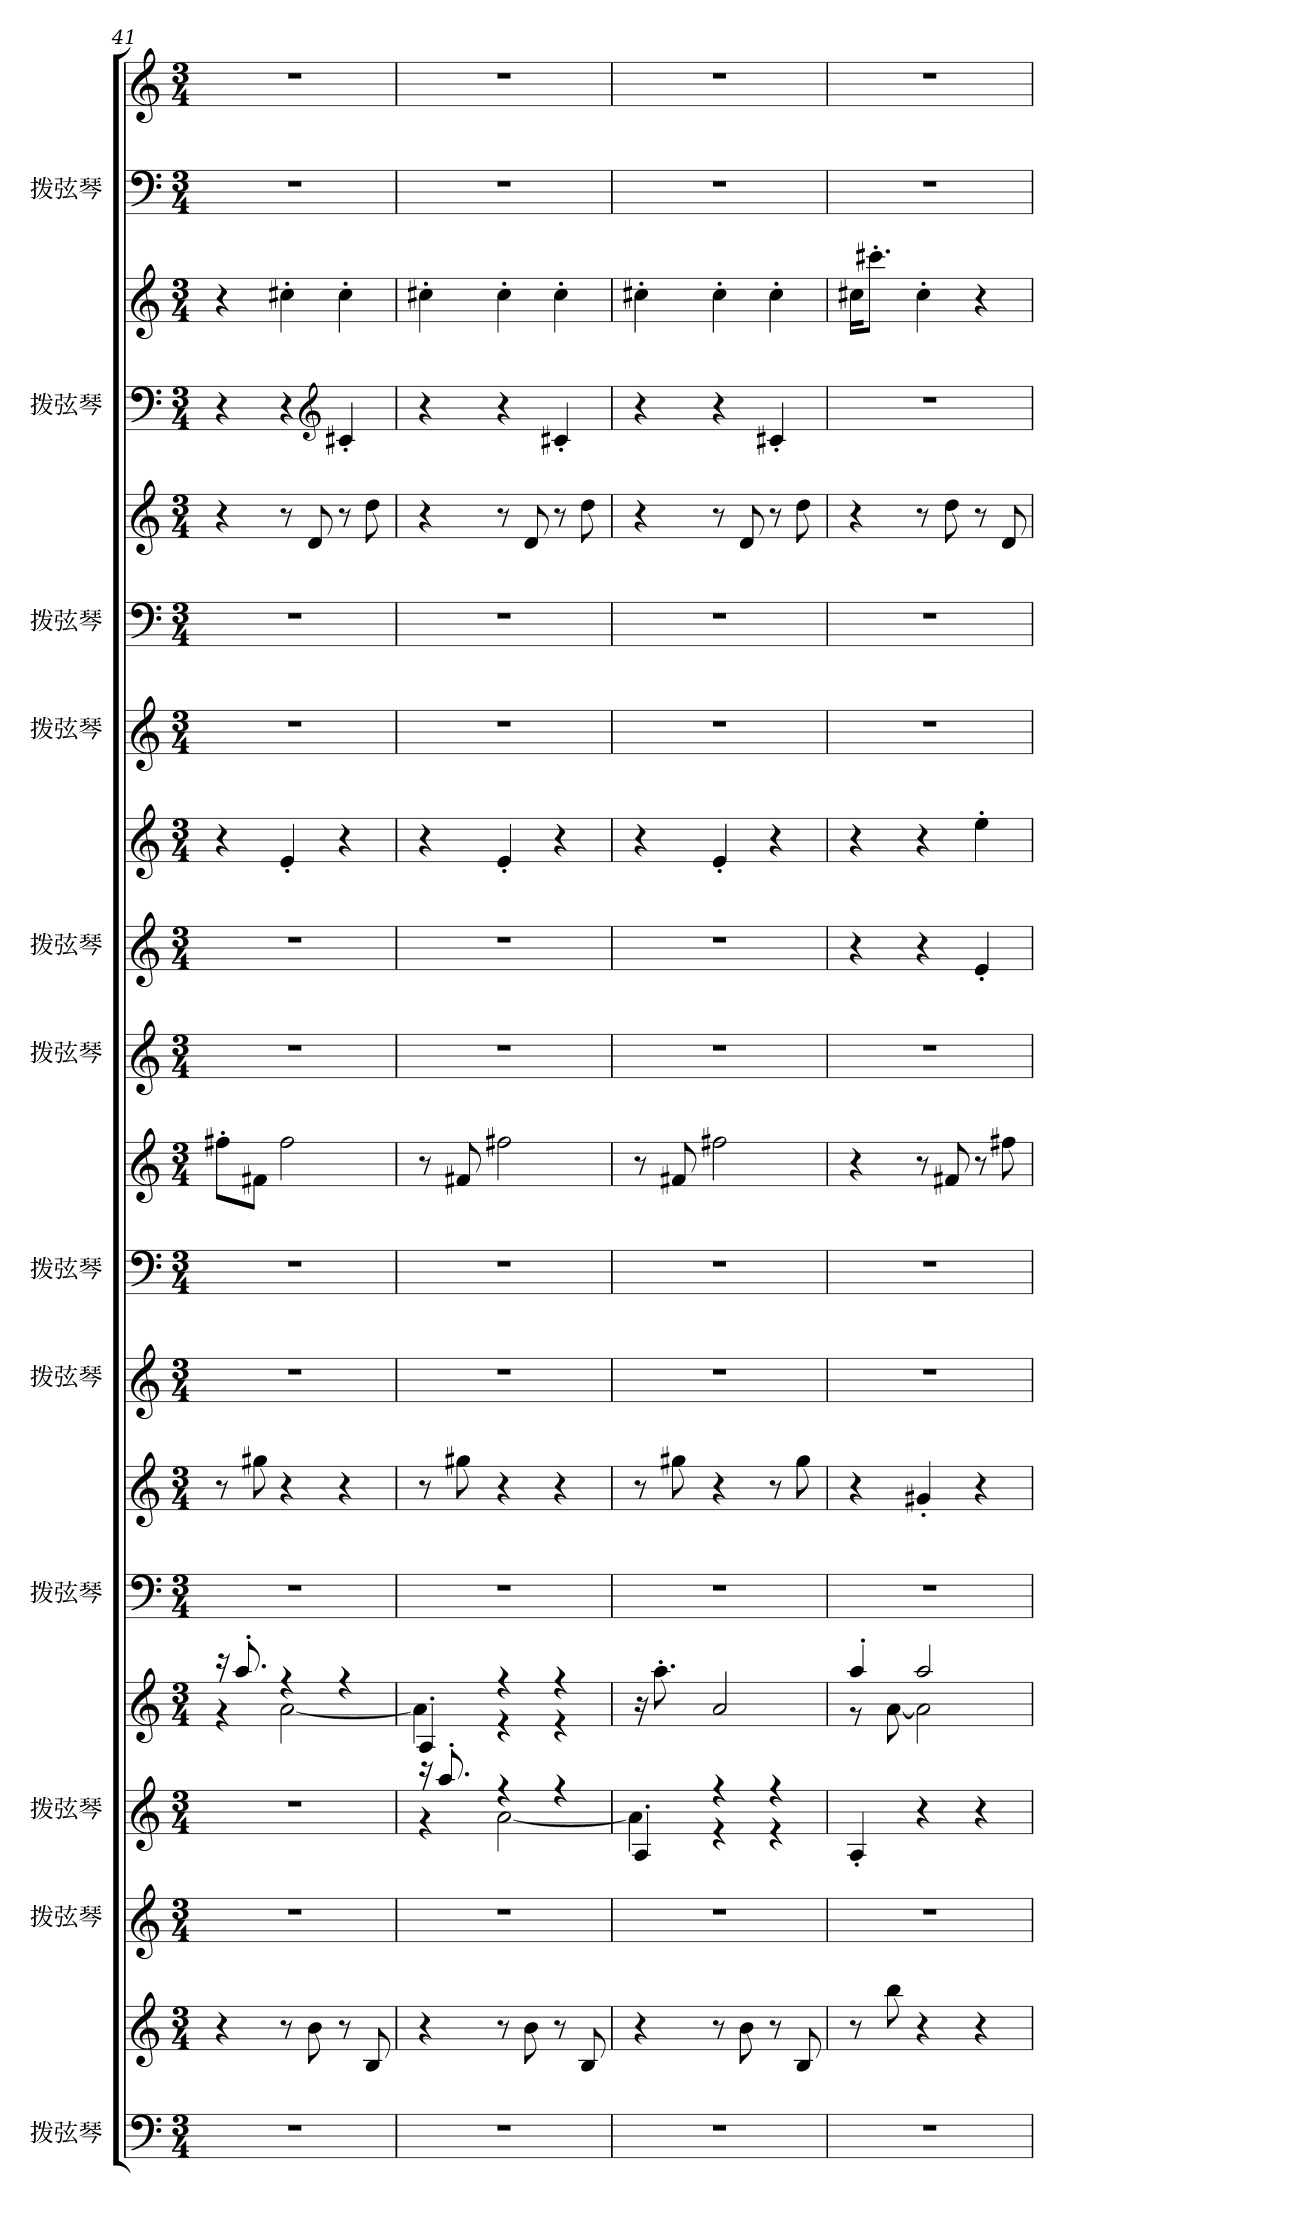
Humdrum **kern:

**kern	**kern	**kern	**kern	**kern	**kern	**kern	**kern	**kern	**kern	**kern	**kern	**kern	**kern	**kern	**kern	**kern	**kern	**kern	**kern
*part12	*part12	*part11	*part10	*part10	*part9	*part9	*part8	*part7	*part7	*part6	*part5	*part5	*part4	*part3	*part3	*part2	*part2	*part1	*part1
*staff20	*staff19	*staff18	*staff17	*staff16	*staff15	*staff14	*staff13	*staff12	*staff11	*staff10	*staff9	*staff8	*staff7	*staff6	*staff5	*staff4	*staff3	*staff2	*staff1
*I"拨弦琴	*	*I"拨弦琴	*I"拨弦琴	*	*I"拨弦琴	*	*I"拨弦琴	*I"拨弦琴	*	*I"拨弦琴	*I"拨弦琴	*	*I"拨弦琴	*I"拨弦琴	*	*I"拨弦琴	*	*I"拨弦琴	*
*clefF4	*clefG2	*clefG2	*clefG2	*clefG2	*clefF4	*clefG2	*clefG2	*clefF4	*clefG2	*clefG2	*clefG2	*clefG2	*clefG2	*clefF4	*clefG2	*clefF4	*clefG2	*clefF4	*clefG2
*k[]	*k[]	*k[]	*k[]	*k[]	*k[]	*k[]	*k[]	*k[]	*k[]	*k[]	*k[]	*k[]	*k[]	*k[]	*k[]	*k[]	*k[]	*k[]	*k[]
*M3/4	*M3/4	*M3/4	*M3/4	*M3/4	*M3/4	*M3/4	*M3/4	*M3/4	*M3/4	*M3/4	*M3/4	*M3/4	*M3/4	*M3/4	*M3/4	*M3/4	*M3/4	*M3/4	*M3/4
=41	=41	=41	=41	=41	=41	=41	=41	=41	=41	=41	=41	=41	=41	=41	=41	=41	=41	=41	=41
*	*	*	*	*^	*	*	*	*	*	*	*	*	*	*	*	*	*	*	*
2.r	4r	2.r	2.r	16r	4r	2.r	8r	2.r	2.r	8ff#X'\L	2.r	2.r	4r	2.r	2.r	4r	4r	4r	2.r	2.r
.	.	.	.	8.aa'/	.	.	.	.	.	.	.	.	.	.	.	.	.	.	.	.
.	.	.	.	.	.	.	8gg#X\	.	.	8f#X\J	.	.	.	.	.	.	.	.	.	.
.	8r	.	.	4r	[2a\	.	4r	.	.	2ff#\	.	.	4e'/	.	.	8r	4r	4cc#X'\	.	.
.	8b\	.	.	.	.	.	.	.	.	.	.	.	.	.	.	8d/	.	.	.	.
*	*	*	*	*	*	*	*	*	*	*	*	*	*	*	*	*	*clefG2	*	*	*
.	8r	.	.	4r	.	.	4r	.	.	.	.	.	4r	.	.	8r	4c#X'/	4cc#'\	.	.
.	8B/	.	.	.	.	.	.	.	.	.	.	.	.	.	.	8dd\	.	.	.	.
=42	=42	=42	=42	=42	=42	=42	=42	=42	=42	=42	=42	=42	=42	=42	=42	=42	=42	=42	=42	=42
*	*	*	*^	*	*	*	*	*	*	*	*	*	*	*	*	*	*	*	*	*
2.r	4r	2.r	16r	4r	4A'/	4a\]	2.r	8r	2.r	2.r	8r	2.r	2.r	4r	2.r	2.r	4r	4r	4cc#X'\	2.r	2.r
.	.	.	8.aa'/	.	.	.	.	.	.	.	.	.	.	.	.	.	.	.	.	.	.
.	.	.	.	.	.	.	.	8gg#X\	.	.	8f#X/	.	.	.	.	.	.	.	.	.	.
.	8r	.	4r	[2a\	4r	4r	.	4r	.	.	2ff#X\	.	.	4e'/	.	.	8r	4r	4cc#'\	.	.
.	8b\	.	.	.	.	.	.	.	.	.	.	.	.	.	.	.	8d/	.	.	.	.
.	8r	.	4r	.	4r	4r	.	4r	.	.	.	.	.	4r	.	.	8r	4c#X'/	4cc#'\	.	.
.	8B/	.	.	.	.	.	.	.	.	.	.	.	.	.	.	.	8dd\	.	.	.	.
*	*	*	*	*	*v	*v	*	*	*	*	*	*	*	*	*	*	*	*	*	*	*
=43	=43	=43	=43	=43	=43	=43	=43	=43	=43	=43	=43	=43	=43	=43	=43	=43	=43	=43	=43	=43
2.r	4r	2.r	4A'/	4a\]	16r	2.r	8r	2.r	2.r	8r	2.r	2.r	4r	2.r	2.r	4r	4r	4cc#X'\	2.r	2.r
.	.	.	.	.	8.aa'\	.	.	.	.	.	.	.	.	.	.	.	.	.	.	.
.	.	.	.	.	.	.	8gg#X\	.	.	8f#X/	.	.	.	.	.	.	.	.	.	.
.	8r	.	4r	4r	2a/	.	4r	.	.	2ff#X\	.	.	4e'/	.	.	8r	4r	4cc#'\	.	.
.	8b\	.	.	.	.	.	.	.	.	.	.	.	.	.	.	8d/	.	.	.	.
.	8r	.	4r	4r	.	.	8r	.	.	.	.	.	4r	.	.	8r	4c#X'/	4cc#'\	.	.
.	8B/	.	.	.	.	.	8gg#\	.	.	.	.	.	.	.	.	8dd\	.	.	.	.
*	*	*	*v	*v	*	*	*	*	*	*	*	*	*	*	*	*	*	*	*	*
!!LO:PB:g=z
=44	=44	=44	=44	=44	=44	=44	=44	=44	=44	=44	=44	=44	=44	=44	=44	=44	=44	=44	=44
*	*	*	*	*^	*	*	*	*	*	*	*	*	*	*	*	*	*	*	*
2.r	8r	2.r	4A'/	4aa'/	8r	2.r	4r	2.r	2.r	4r	2.r	4r	4r	2.r	2.r	4r	2.r	16cc#X\KL	2.r	2.r
.	.	.	.	.	.	.	.	.	.	.	.	.	.	.	.	.	.	8.ccc#X'\J	.	.
.	8bb\	.	.	.	[8a\	.	.	.	.	.	.	.	.	.	.	.	.	.	.	.
.	4r	.	4r	2aa/	2a\]	.	4g#X'/	.	.	8r	.	4r	4r	.	.	8r	.	4cc#'\	.	.
.	.	.	.	.	.	.	.	.	.	8f#X/	.	.	.	.	.	8dd\	.	.	.	.
.	4r	.	4r	.	.	.	4r	.	.	8r	.	4e'/	4ee'\	.	.	8r	.	4r	.	.
.	.	.	.	.	.	.	.	.	.	8ff#X\	.	.	.	.	.	8d/	.	.	.	.
*	*	*	*	*v	*v	*	*	*	*	*	*	*	*	*	*	*	*	*	*	*
=	=	=	=	=	=	=	=	=	=	=	=	=	=	=	=	=	=	=	=
*-	*-	*-	*-	*-	*-	*-	*-	*-	*-	*-	*-	*-	*-	*-	*-	*-	*-	*-	*-
